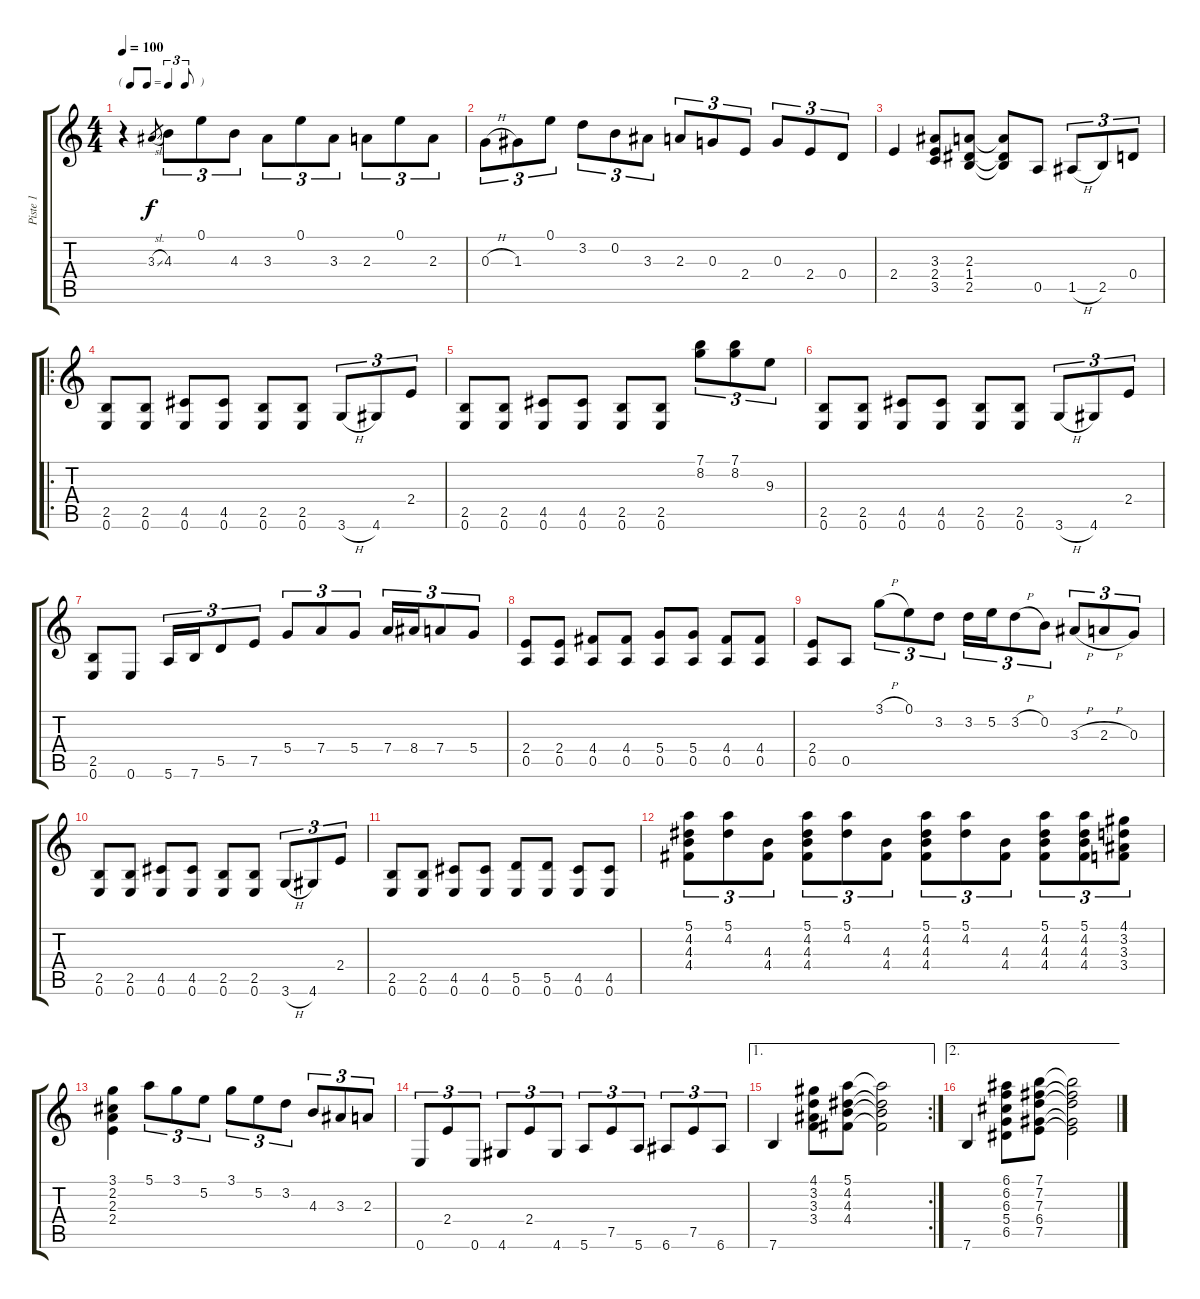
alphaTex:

\track ("Piste 1" "Piste 1") {instrument acousticguitarnylon}
\staff {score tabs}
\tuning (E4 B3 G3 D3 A2 E2) {hide}
\ts (4 4)
\tf triplet8th
\tempo 100
\clef g2
\ks c
r.4{dy f instrument acousticguitarnylon} 3.3{sl}.8{gr} 4.3.8{tu (3 2)} 0.1.8{tu (3 2)} 4.3.8{tu (3 2)} 3.3.8{tu (3 2)} 0.1.8{tu (3 2)} 3.3.8{tu (3 2)} 2.3.8{tu (3 2)} 0.1.8{tu (3 2)} 2.3.8{tu (3 2)} |
0.3{h}.8{tu (3 2)} 1.3.8{tu (3 2)} 0.1.8{tu (3 2)} 3.2.8{tu (3 2)} 0.2.8{tu (3 2)} 3.3.8{tu (3 2)} 2.3.8{tu (3 2)} 0.3.8{tu (3 2)} 2.4.8{tu (3 2)} 0.3.8{tu (3 2)} 2.4.8{tu (3 2)} 0.4.8{tu (3 2)} |
2.4.4 (3.3 2.4 3.5).8 (2.3 1.4 2.5).8 (2.3{t} 1.4{t} 2.5{t}).8 0.5.8 1.5{h}.8{tu (3 2)} 2.5.8{tu (3 2)} 0.4.8{tu (3 2)} |
\ro
(2.5 0.6).8 (2.5 0.6).8 (4.5 0.6).8 (4.5 0.6).8 (2.5 0.6).8 (2.5 0.6).8 3.6{h}.8{tu (3 2)} 4.6.8{tu (3 2)} 2.4.8{tu (3 2)} |
(2.5 0.6).8 (2.5 0.6).8 (4.5 0.6).8 (4.5 0.6).8 (2.5 0.6).8 (2.5 0.6).8 (7.1 8.2).8{tu (3 2)} (7.1 8.2).8{tu (3 2)} 9.3.8{tu (3 2)} |
(2.5 0.6).8 (2.5 0.6).8 (4.5 0.6).8 (4.5 0.6).8 (2.5 0.6).8 (2.5 0.6).8 3.6{h}.8{tu (3 2)} 4.6.8{tu (3 2)} 2.4.8{tu (3 2)} |
(2.5 0.6).8 0.6.8 5.6.16{tu (3 2)} 7.6.16{tu (3 2)} 5.5.8{tu (3 2)} 7.5.8{tu (3 2)} 5.4.8{tu (3 2)} 7.4.8{tu (3 2)} 5.4.8{tu (3 2)} 7.4.16{tu (3 2)} 8.4.16{tu (3 2)} 7.4.8{tu (3 2)} 5.4.8{tu (3 2)} |
(2.4 0.5).8 (2.4 0.5).8 (4.4 0.5).8 (4.4 0.5).8 (5.4 0.5).8 (5.4 0.5).8 (4.4 0.5).8 (4.4 0.5).8 |
(2.4 0.5).8 0.5.8 3.1{h}.8{tu (3 2)} 0.1.8{tu (3 2)} 3.2.8{tu (3 2)} 3.2.16{tu (3 2)} 5.2.16{tu (3 2)} 3.2{h}.8{tu (3 2)} 0.2.8{tu (3 2)} 3.3{h}.8{tu (3 2)} 2.3{h}.8{tu (3 2)} 0.3.8{tu (3 2)} |
(2.5 0.6).8 (2.5 0.6).8 (4.5 0.6).8 (4.5 0.6).8 (2.5 0.6).8 (2.5 0.6).8 3.6{h}.8{tu (3 2)} 4.6.8{tu (3 2)} 2.4.8{tu (3 2)} |
(2.5 0.6).8 (2.5 0.6).8 (4.5 0.6).8 (4.5 0.6).8 (5.5 0.6).8 (5.5 0.6).8 (4.5 0.6).8 (4.5 0.6).8 |
(5.1 4.2 4.3 4.4).8{tu (3 2)} (5.1 4.2).8{tu (3 2)} (4.3 4.4).8{tu (3 2)} (5.1 4.2 4.3 4.4).8{tu (3 2)} (5.1 4.2).8{tu (3 2)} (4.3 4.4).8{tu (3 2)} (5.1 4.2 4.3 4.4).8{tu (3 2)} (5.1 4.2).8{tu (3 2)} (4.3 4.4).8{tu (3 2)} (5.1 4.2 4.3 4.4).8{tu (3 2)} (5.1 4.2 4.3 4.4).8{tu (3 2)} (4.1 3.2 3.3 3.4).8{tu (3 2)} |
(3.1 2.2 2.3 2.4).4 5.1.8{tu (3 2)} 3.1.8{tu (3 2)} 5.2.8{tu (3 2)} 3.1.8{tu (3 2)} 5.2.8{tu (3 2)} 3.2.8{tu (3 2)} 4.3.8{tu (3 2)} 3.3.8{tu (3 2)} 2.3.8{tu (3 2)} |
0.6.8{tu (3 2)} 2.4.8{tu (3 2)} 0.6.8{tu (3 2)} 4.6.8{tu (3 2)} 2.4.8{tu (3 2)} 4.6.8{tu (3 2)} 5.6.8{tu (3 2)} 7.5.8{tu (3 2)} 5.6.8{tu (3 2)} 6.6.8{tu (3 2)} 7.5.8{tu (3 2)} 6.6.8{tu (3 2)} |
\ae 1
\rc 2
7.6.4 (4.1 3.2 3.3 3.4).8 (5.1 4.2 4.3 4.4).8 (5.1{t} 4.2{t} 4.3{t} 4.4{t}).2 |
\ae 2
7.6.4 (6.1 6.2 6.3 5.4 6.5).8 (7.1 7.2 7.3 6.4 7.5).8 (7.1{t} 7.2{t} 7.3{t} 6.4{t} 7.5{t}).2
